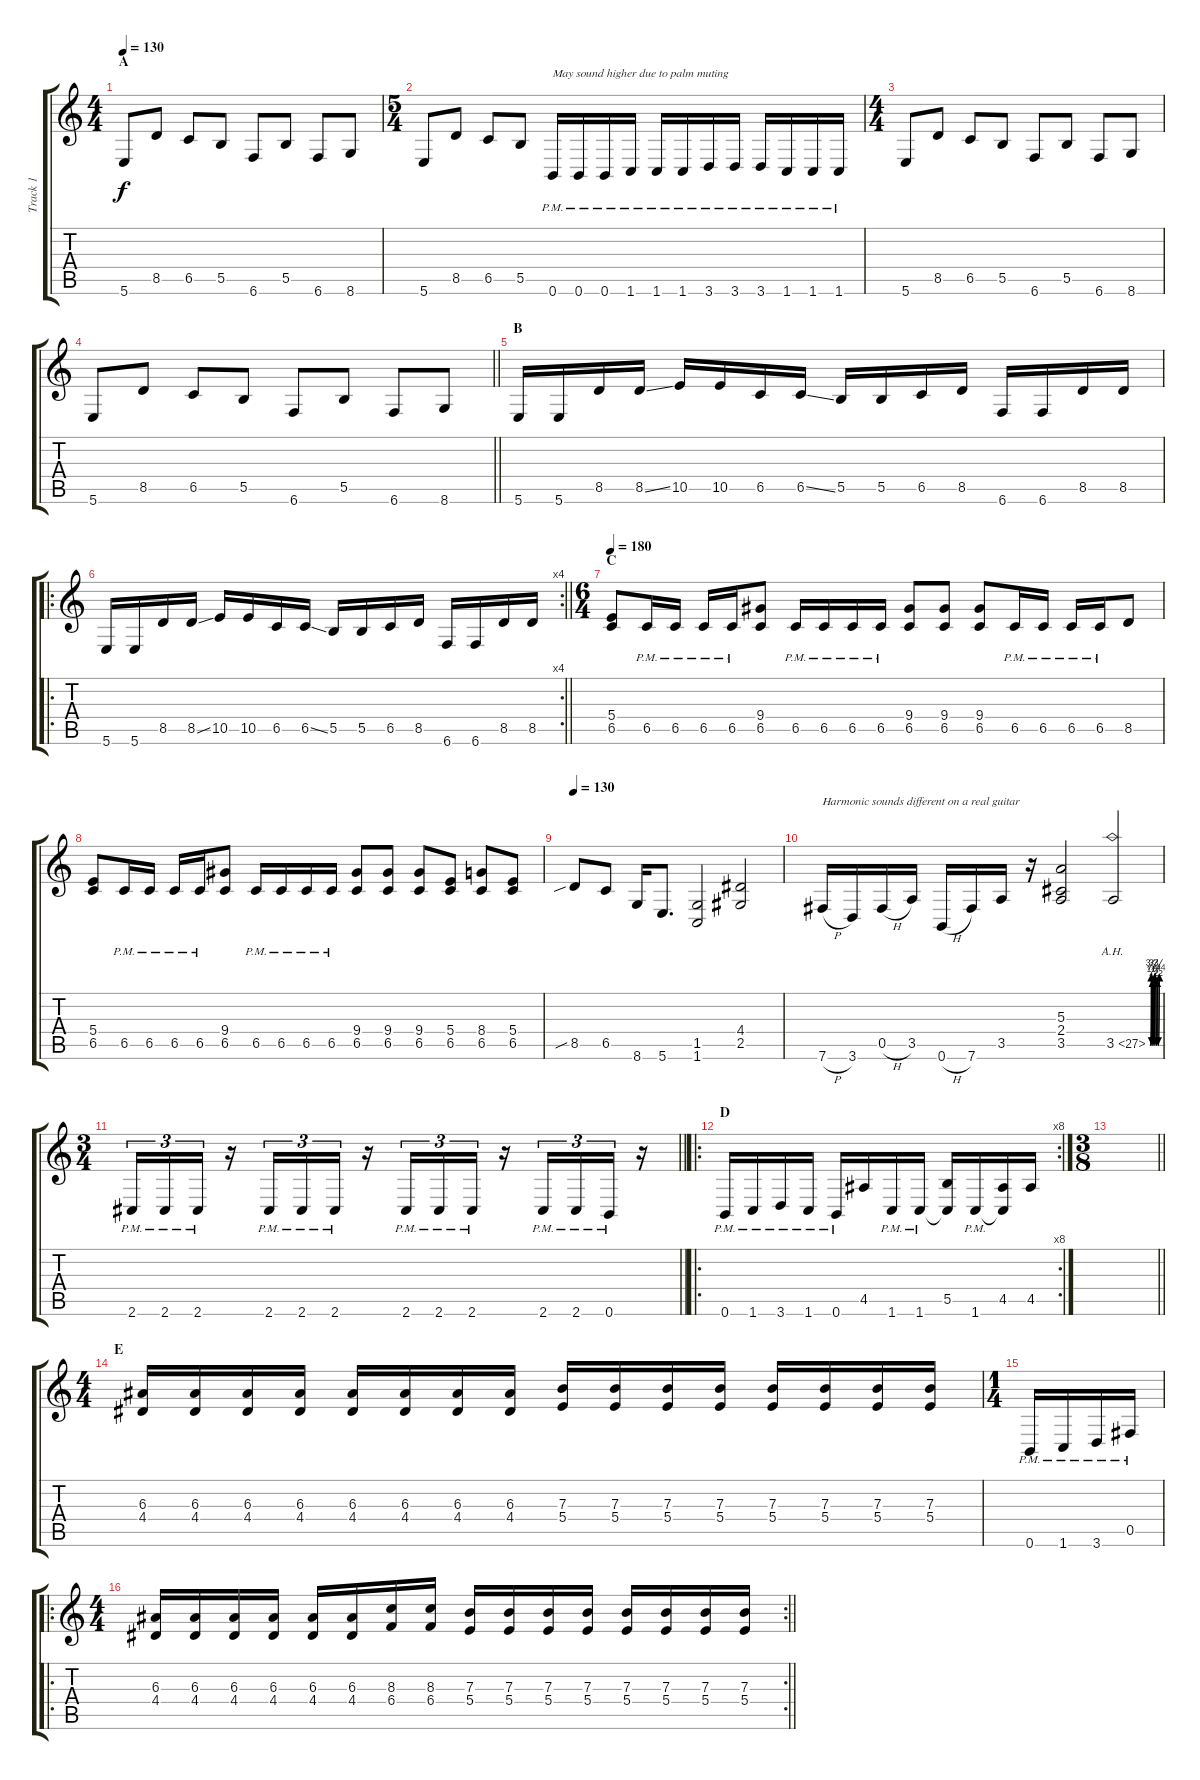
\track ("Track 1" "Track 1") {instrument distortionguitar}
\staff {score tabs}
\tuning (Db4 Ab3 E3 B2 Gb2 B1) {hide}
\ts (4 4)
\section ("" "A")
\tempo 130
\clef g2
\ks c
5.6.8{dy f instrument distortionguitar} 8.5.8 6.5.8 5.5.8 6.6.8 5.5.8 6.6.8 8.6.8 |
\ts (5 4)
5.6.8 8.5.8 6.5.8 5.5.8 0.6{pm}.16{txt "May sound higher due to palm muting"} 0.6{pm}.16 0.6{pm}.16 1.6{pm}.16 1.6{pm}.16 1.6{pm}.16 3.6{pm}.16 3.6{pm}.16 3.6{pm}.16 1.6{pm}.16 1.6{pm}.16 1.6{pm}.16 |
\ts (4 4)
5.6.8 8.5.8 6.5.8 5.5.8 6.6.8 5.5.8 6.6.8 8.6.8 |
\barLineRight lightlight
5.6.8 8.5.8 6.5.8 5.5.8 6.6.8 5.5.8 6.6.8 8.6.8 |
\section ("" "B")
5.6.16 5.6.16 8.5.16 8.5{ss}.16 10.5.16 10.5.16 6.5.16 6.5{ss}.16 5.5.16 5.5.16 6.5.16 8.5.16 6.6.16 6.6.16 8.5.16 8.5.16 |
\ro
\rc 4
\barLineRight lightlight
5.6.16 5.6.16 8.5.16 8.5{ss}.16 10.5.16 10.5.16 6.5.16 6.5{ss}.16 5.5.16 5.5.16 6.5.16 8.5.16 6.6.16 6.6.16 8.5.16 8.5.16 |
\ts (6 4)
\section ("" "C")
\tempo 180
(5.4 6.5).8 6.5{pm}.16 6.5{pm}.16 6.5{pm}.16 6.5{pm}.16 (9.4 6.5).8 6.5{pm}.16 6.5{pm}.16 6.5{pm}.16 6.5{pm}.16 (9.4 6.5).8 (9.4 6.5).8 (9.4 6.5).8 6.5{pm}.16 6.5{pm}.16 6.5{pm}.16 6.5{pm}.16 8.5.8 |
(5.4 6.5).8 6.5{pm}.16 6.5{pm}.16 6.5{pm}.16 6.5{pm}.16 (9.4 6.5).8 6.5{pm}.16 6.5{pm}.16 6.5{pm}.16 6.5{pm}.16 (9.4 6.5).8 (9.4 6.5).8 (9.4 6.5).8 (5.4 6.5).8 (8.4 6.5).8 (5.4 6.5).8 |
\tempo 130
8.5{sib}.8 6.5.8 8.6.16 5.6.8{d} (1.5 1.6).2 (4.4 2.5).2 |
7.6{h}.16{txt "Harmonic sounds different on a real guitar"} 3.6.16 0.5{h}.16 3.5.16 0.6{h}.16 7.6.16 3.5.16 r.16 (5.3 2.4 3.5).2 3.5{be (custom 0 0 7 3 10 0 16 2 23 0 29 3 38 0 45 2 51 0 60 3) ah 24}.2 |
\ts (3 4)
\barLineRight lightlight
2.6{pm}.16{tu (3 2)} 2.6{pm}.16{tu (3 2)} 2.6{pm}.16{tu (3 2)} r.16 2.6{pm}.16{tu (3 2)} 2.6{pm}.16{tu (3 2)} 2.6{pm}.16{tu (3 2)} r.16 2.6{pm}.16{tu (3 2)} 2.6{pm}.16{tu (3 2)} 2.6{pm}.16{tu (3 2)} r.16 2.6{pm}.16{tu (3 2)} 2.6{pm}.16{tu (3 2)} 0.6{pm}.16{tu (3 2)} r.16 |
\ro
\rc 8
\section ("" "D")
0.6{pm}.16 1.6{pm}.16 3.6{pm}.16 1.6{pm}.16 0.6{pm}.16 4.5.16 1.6{pm}.16 1.6{pm}.16 (5.5 1.6{t}).16 1.6{pm}.16 (4.5 1.6{t}).16 4.5.16 |
\ts (3 8)
\barLineRight lightlight
|
\ts (4 4)
\section ("" "E")
(6.3 4.4).16 (6.3 4.4).16 (6.3 4.4).16 (6.3 4.4).16 (6.3 4.4).16 (6.3 4.4).16 (6.3 4.4).16 (6.3 4.4).16 (7.3 5.4).16 (7.3 5.4).16 (7.3 5.4).16 (7.3 5.4).16 (7.3 5.4).16 (7.3 5.4).16 (7.3 5.4).16 (7.3 5.4).16 |
\ts (1 4)
0.6{pm}.16 1.6{pm}.16 3.6{pm}.16 0.5{pm}.16 |
\ro
\rc 2
\ts (4 4)
\barLineRight lightlight
(6.3 4.4).16 (6.3 4.4).16 (6.3 4.4).16 (6.3 4.4).16 (6.3 4.4).16 (6.3 4.4).16 (8.3 6.4).16 (8.3 6.4).16 (7.3 5.4).16 (7.3 5.4).16 (7.3 5.4).16 (7.3 5.4).16 (7.3 5.4).16 (7.3 5.4).16 (7.3 5.4).16 (7.3 5.4).16
